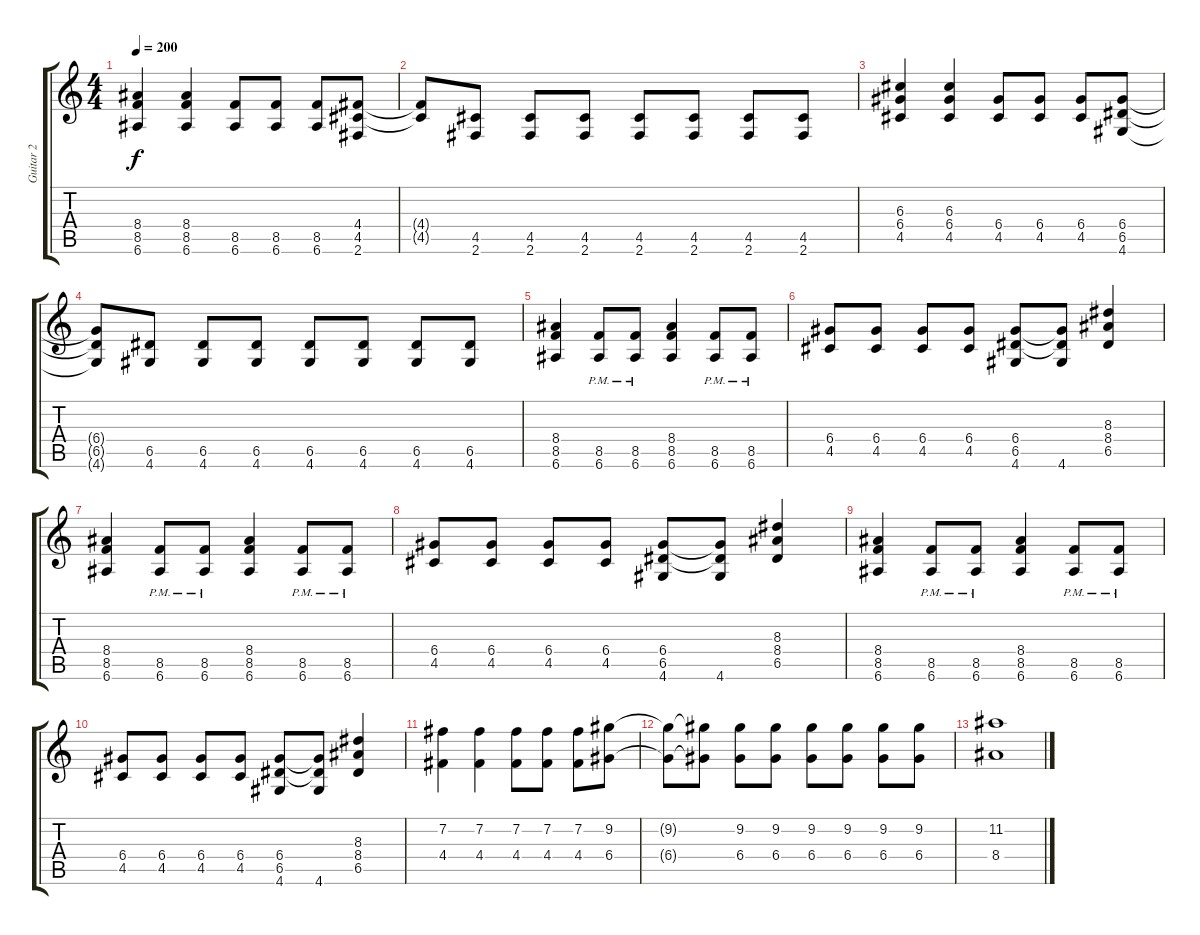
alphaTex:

\track ("Guitar 2" "Guitar 2") {instrument overdrivenguitar}
\staff {score tabs}
\tuning (E4 B3 G3 D3 A2 E2) {hide}
\ts (4 4)
\tempo 200
\clef g2
\ks c
(8.4 8.5 6.6).4{dy f} (8.4 8.5 6.6).4 (8.5 6.6).8 (8.5 6.6).8 (8.5 6.6).8 (4.4 4.5 2.6).8 |
(4.4{t} 4.5{t}).8 (4.5 2.6).8 (4.5 2.6).8 (4.5 2.6).8 (4.5 2.6).8 (4.5 2.6).8 (4.5 2.6).8 (4.5 2.6).8 |
(6.3 6.4 4.5).4 (6.3 6.4 4.5).4 (6.4 4.5).8 (6.4 4.5).8 (6.4 4.5).8 (6.4 6.5 4.6).8 |
(6.4{t} 6.5{t} 4.6{t}).8 (6.5 4.6).8 (6.5 4.6).8 (6.5 4.6).8 (6.5 4.6).8 (6.5 4.6).8 (6.5 4.6).8 (6.5 4.6).8 |
(8.4 8.5 6.6).4 (8.5{pm} 6.6{pm}).8 (8.5{pm} 6.6{pm}).8 (8.4 8.5 6.6).4 (8.5{pm} 6.6{pm}).8 (8.5{pm} 6.6{pm}).8 |
(6.4 4.5).8 (6.4 4.5).8 (6.4 4.5).8 (6.4 4.5).8 (6.4 6.5 4.6).8 (6.4{t} 6.5{t} 4.6).8 (8.3 8.4 6.5).4 |
(8.4 8.5 6.6).4 (8.5{pm} 6.6{pm}).8 (8.5{pm} 6.6{pm}).8 (8.4 8.5 6.6).4 (8.5{pm} 6.6{pm}).8 (8.5{pm} 6.6{pm}).8 |
(6.4 4.5).8 (6.4 4.5).8 (6.4 4.5).8 (6.4 4.5).8 (6.4 6.5 4.6).8 (6.4{t} 6.5{t} 4.6).8 (8.3 8.4 6.5).4 |
(8.4 8.5 6.6).4 (8.5{pm} 6.6{pm}).8 (8.5{pm} 6.6{pm}).8 (8.4 8.5 6.6).4 (8.5{pm} 6.6{pm}).8 (8.5{pm} 6.6{pm}).8 |
(6.4 4.5).8 (6.4 4.5).8 (6.4 4.5).8 (6.4 4.5).8 (6.4 6.5 4.6).8 (6.4{t} 6.5{t} 4.6).8 (8.3 8.4 6.5).4 |
(7.2 4.4).4 (7.2 4.4).4 (7.2 4.4).8 (7.2 4.4).8 (7.2 4.4).8 (9.2 6.4).8 |
(9.2{t} 6.4{t}).8 (9.2{t} 6.4{t}).8 (9.2 6.4).8 (9.2 6.4).8 (9.2 6.4).8 (9.2 6.4).8 (9.2 6.4).8 (9.2 6.4).8 |
(11.2 8.4).1
